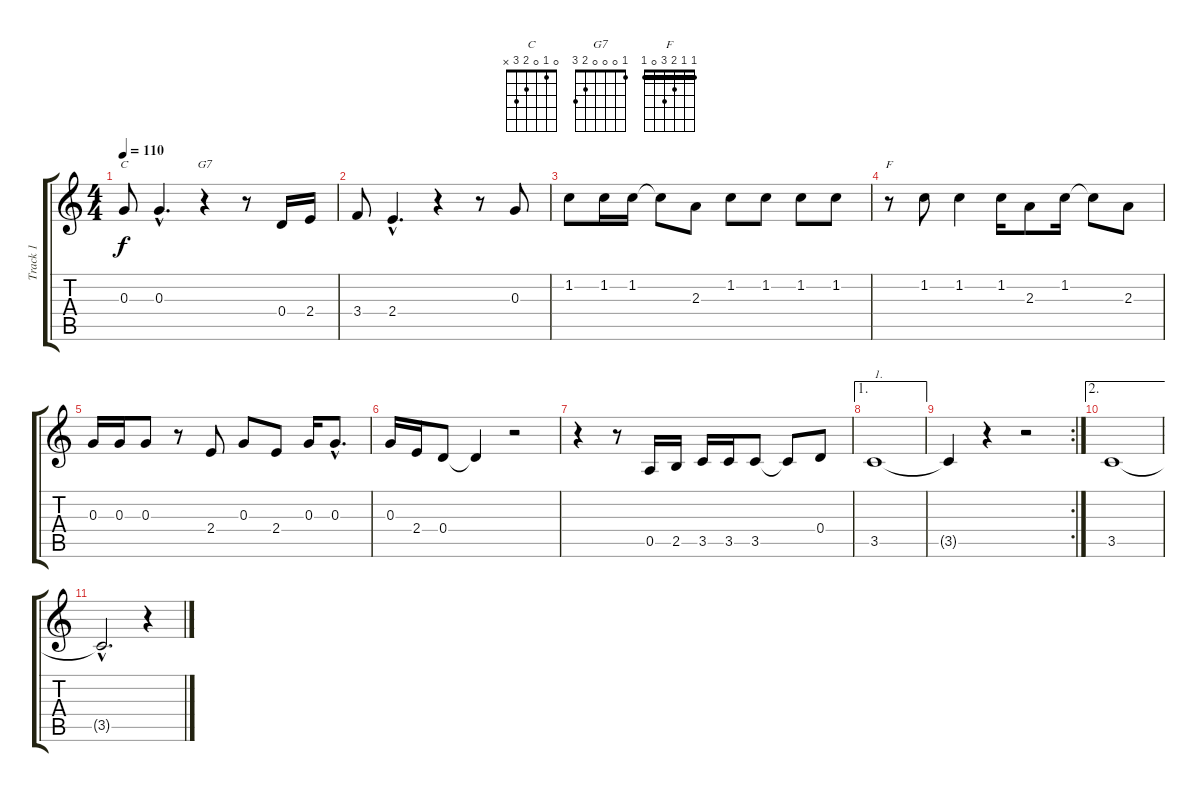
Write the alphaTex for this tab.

\track ("Track 1" "Track 1") {instrument acousticguitarsteel}
\staff {score tabs}
\tuning (E4 B3 G3 D3 A2 E2) {hide}
\chord ("C" 0 1 0 2 3 x)
\chord ("G7" 1 0 0 0 2 3)
\chord ("F" 1 1 2 3 0 1) {barre 1}
\ts (4 4)
\tempo 110
\clef g2
\ks c
0.3.8{ch "C" dy f} 0.3{hac}.4{d} r.4{ch "G7"} r.8 0.4.16 2.4.16 |
3.4.8 2.4{hac}.4{d} r.4 r.8 0.3.8 |
1.2.8 1.2.16 1.2.16 1.2{t}.8 2.3.8 1.2.8 1.2.8 1.2.8 1.2.8 |
r.8{ch "F"} 1.2.8 1.2.4 1.2.16 2.3.8 1.2.16 1.2{t}.8 2.3.8 |
0.3.16 0.3.16 0.3.8 r.8 2.4.8 0.3.8 2.4.8 0.3.16 0.3{hac}.8{d} |
0.3.16 2.4.16 0.4.8 0.4{t}.4 r.2 |
r.4 r.8 0.5.16 2.5.16 3.5.16 3.5.16 3.5.8 3.5{t}.8 0.4.8 |
\ae 1
3.5.1{txt "1."} |
\rc 2
3.5{t}.4 r.4 r.2 |
\ae 2
3.5.1 |
3.5{hac t}.2{d} r.4
